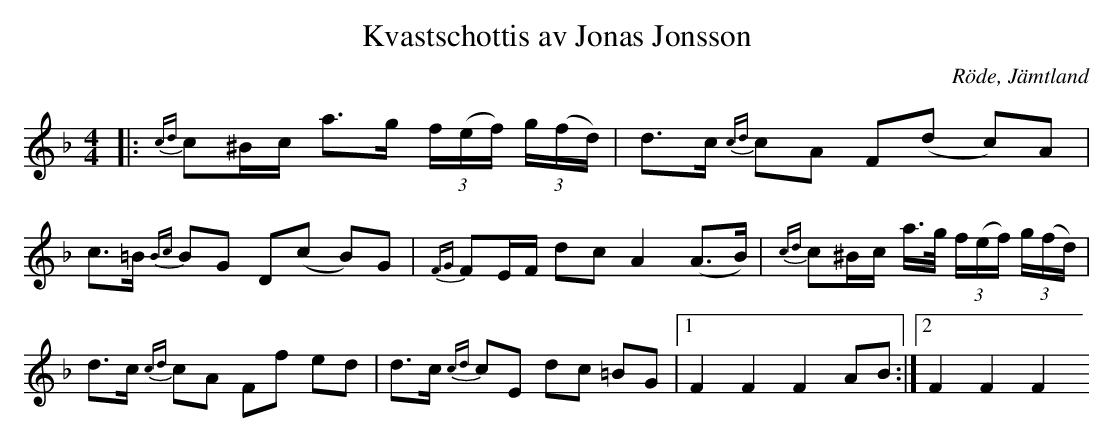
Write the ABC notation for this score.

X:1
T:Kvastschottis av Jonas Jonsson
O:Röde, Jämtland
M:4/4
L:1/16
K:F
|: {cd}c2^Bc a2>g2 (3f(ef) (3g(fd) | d2>c2 {cd}c2A2 F2(d2- c2)A2 | c2>=B2 {Bc}B2G2 D2(c2- B2)G2 | {FG}F2EF d2c2 A4 (A2>B2) | {cd}c2^Bc a>g (3f(ef) (3g(fd) | d2>c2 {cd}c2A2 F2f2 e2d2 | d2>c2 {cd}c2E2 d2c2 =B2G2 |1 F4 F4 F4 A2B2 :|2 F4 F4 F4
